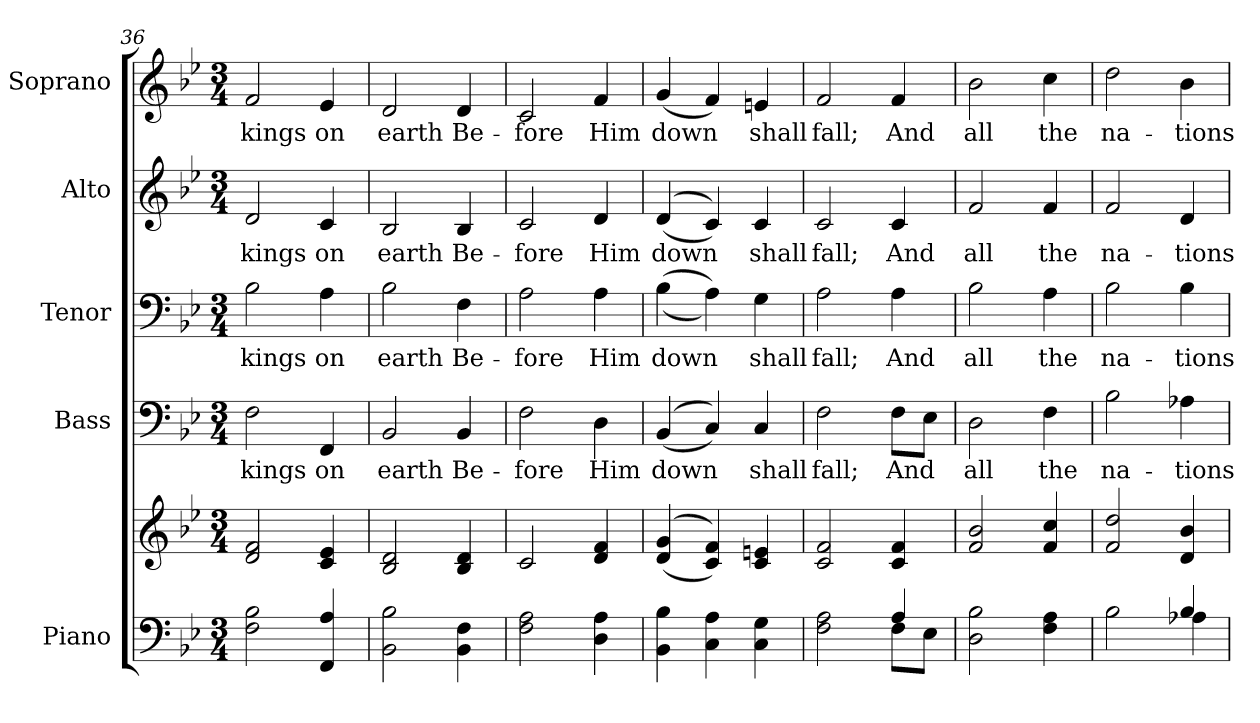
**kern	**kern	**kern	**text	**kern	**text	**kern	**text	**kern	**text
*part5	*part5	*part4	*part4	*part3	*part3	*part2	*part2	*part1	*part1
*staff6	*staff5	*staff4	*staff4	*staff3	*staff3	*staff2	*staff2	*staff1	*staff1
*I"Piano	*	*I"Bass	*	*I"Tenor	*	*I"Alto	*	*I"Soprano	*
*I'Pno.	*	*I'B.	*	*I'T.	*	*I'A.	*	*I'S.	*
*clefF4	*clefG2	*clefF4	*	*clefF4	*	*clefG2	*	*clefG2	*
*k[b-e-]	*k[b-e-]	*k[b-e-]	*	*k[b-e-]	*	*k[b-e-]	*	*k[b-e-]	*
*B-:	*B-:	*B-:	*	*B-:	*	*B-:	*	*B-:	*
*M3/4	*M3/4	*M3/4	*	*M3/4	*	*M3/4	*	*M3/4	*
=36	=36	=36	=36	=36	=36	=36	=36	=36	=36
!	!	!	!LO:LY:b:color=#000000	!	!	!	!	!	!
!	!	!	!	!	!LO:LY:b:color=#000000	!	!	!	!
!	!	!	!	!	!	!	!LO:LY:b:color=#000000	!	!
!	!	!	!	!	!	!	!	!	!LO:LY:b:color=#000000
2Fi\ 2B-i	2di/ 2fi	2Fi\	kings	2B-i\	kings	2di/	kings	2fi/	kings
!	!	!	!LO:LY:b:color=#000000	!	!	!	!	!	!
!	!	!	!	!	!LO:LY:b:color=#000000	!	!	!	!
!	!	!	!	!	!	!	!LO:LY:b:color=#000000	!	!
!	!	!	!	!	!	!	!	!	!LO:LY:b:color=#000000
4FFi/ 4Ai	4ci/ 4e-i	4FFi/	on	4Ai\	on	4ci/	on	4e-i/	on
=37	=37	=37	=37	=37	=37	=37	=37	=37	=37
!	!	!	!LO:LY:b:color=#000000	!	!	!	!	!	!
!	!	!	!	!	!LO:LY:b:color=#000000	!	!	!	!
!	!	!	!	!	!	!	!LO:LY:b:color=#000000	!	!
!	!	!	!	!	!	!	!	!	!LO:LY:b:color=#000000
2BB-i\ 2B-i	2B-i/ 2di	2BB-i/	earth	2B-i\	earth	2B-i/	earth	2di/	earth
!	!	!	!LO:LY:b:color=#000000	!	!	!	!	!	!
!	!	!	!	!	!LO:LY:b:color=#000000	!	!	!	!
!	!	!	!	!	!	!	!LO:LY:b:color=#000000	!	!
!	!	!	!	!	!	!	!	!	!LO:LY:b:color=#000000
4BB-i\ 4Fi	4B-i/ 4di	4BB-i/	Be-	4Fi\	Be-	4B-i/	Be-	4di/	Be-
!!LO:LB:g=z
=38	=38	=38	=38	=38	=38	=38	=38	=38	=38
!	!	!	!LO:LY:b:color=#000000	!	!	!	!	!	!
!	!	!	!	!	!LO:LY:b:color=#000000	!	!	!	!
!	!	!	!	!	!	!	!LO:LY:b:color=#000000	!	!
!	!	!	!	!	!	!	!	!	!LO:LY:b:color=#000000
2Fi\ 2Ai	2ci/	2Fi\	-fore	2Ai\	-fore	2ci/	-fore	2ci/	-fore
!	!	!	!LO:LY:b:color=#000000	!	!	!	!	!	!
!	!	!	!	!	!LO:LY:b:color=#000000	!	!	!	!
!	!	!	!	!	!	!	!LO:LY:b:color=#000000	!	!
!	!	!	!	!	!	!	!	!	!LO:LY:b:color=#000000
4Di\ 4Ai	4di/ 4fi	4Di\	Him	4Ai\	Him	4di/	Him	4fi/	Him
=39	=39	=39	=39	=39	=39	=39	=39	=39	=39
!	!	!	!LO:LY:b:color=#000000	!	!	!	!	!	!
!	!	!	!	!	!LO:LY:b:color=#000000	!	!	!	!
!	!	!	!	!	!	!	!LO:LY:b:color=#000000	!	!
!	!	!	!	!	!	!	!	!	!LO:LY:b:color=#000000
4BB-i\ 4B-i	((4di/ 4gi	((4BB-i/	down	((4B-i\	down	((4di/	down	(4gi/	down
4Ci\ 4Ai	4ci/ 4fi))	4Ci/))	.	4Ai\))	.	4ci/))	.	4fi/)	.
!	!	!	!LO:LY:b:color=#000000	!	!	!	!	!	!
!	!	!	!	!	!LO:LY:b:color=#000000	!	!	!	!
!	!	!	!	!	!	!	!LO:LY:b:color=#000000	!	!
!	!	!	!	!	!	!	!	!	!LO:LY:b:color=#000000
4Ci\ 4Gi	4ci/ 4eni	4Ci/	shall	4Gi\	shall	4ci/	shall	4eni/	shall
=40	=40	=40	=40	=40	=40	=40	=40	=40	=40
*^	*	*	*	*	*	*	*	*	*
!	!	!	!	!LO:LY:b:color=#000000	!	!	!	!	!	!
!	!	!	!	!	!	!LO:LY:b:color=#000000	!	!	!	!
!	!	!	!	!	!	!	!	!LO:LY:b:color=#000000	!	!
!	!	!	!	!	!	!	!	!	!	!LO:LY:b:color=#000000
2Fi\ 2Ai	2ryy	2ci/ 2fi	2Fi\	fall;	2Ai\	fall;	2ci/	fall;	2fi/	fall;
!	!	!	!	!LO:LY:b:color=#000000	!	!	!	!	!	!
!	!	!	!	!	!	!LO:LY:b:color=#000000	!	!	!	!
!	!	!	!	!	!	!	!	!LO:LY:b:color=#000000	!	!
!	!	!	!	!	!	!	!	!	!	!LO:LY:b:color=#000000
4Ai/	8Fi\L	4ci/ 4fi	8Fi\L	And	4Ai\	And	4ci/	And	4fi/	And
.	8E-i\J	.	8E-i\J	.	.	.	.	.	.	.
*v	*v	*	*	*	*	*	*	*	*	*
=41	=41	=41	=41	=41	=41	=41	=41	=41	=41
*^	*	*	*	*	*	*	*	*	*
!	!	!	!	!LO:LY:b:color=#000000	!	!	!	!	!	!
*v	*v	*	*	*	*	*	*	*	*	*
*^	*	*	*	*	*	*	*	*	*
!	!	!	!	!	!	!LO:LY:b:color=#000000	!	!	!	!
*v	*v	*	*	*	*	*	*	*	*	*
*^	*	*	*	*	*	*	*	*	*
!	!	!	!	!	!	!	!	!LO:LY:b:color=#000000	!	!
*v	*v	*	*	*	*	*	*	*	*	*
*^	*	*	*	*	*	*	*	*	*
!	!	!	!	!	!	!	!	!	!	!LO:LY:b:color=#000000
*v	*v	*	*	*	*	*	*	*	*	*
2Di\ 2B-i	2fi/ 2b-i	2Di\	all	2B-i\	all	2fi/	all	2b-i\	all
!	!	!	!LO:LY:b:color=#000000	!	!	!	!	!	!
!	!	!	!	!	!LO:LY:b:color=#000000	!	!	!	!
!	!	!	!	!	!	!	!LO:LY:b:color=#000000	!	!
!	!	!	!	!	!	!	!	!	!LO:LY:b:color=#000000
4Fi\ 4Ai	4fi/ 4cci	4Fi\	the	4Ai\	the	4fi/	the	4cci\	the
!!LO:PB:g=z
=42	=42	=42	=42	=42	=42	=42	=42	=42	=42
*^	*	*	*	*	*	*	*	*	*
!	!	!	!	!LO:LY:b:color=#000000	!	!	!	!	!	!
!	!	!	!	!	!	!LO:LY:b:color=#000000	!	!	!	!
!	!	!	!	!	!	!	!	!LO:LY:b:color=#000000	!	!
!	!	!	!	!	!	!	!	!	!	!LO:LY:b:color=#000000
2B-i\	2ryy	2fi/ 2ddi	2B-i\	na-	2B-i\	na-	2fi/	na-	2ddi\	na-
!	!	!	!	!LO:LY:b:color=#000000	!	!	!	!	!	!
!	!	!	!	!	!	!LO:LY:b:color=#000000	!	!	!	!
!	!	!	!	!	!	!	!	!LO:LY:b:color=#000000	!	!
!	!	!	!	!	!	!	!	!	!	!LO:LY:b:color=#000000
4B-i/	4A-Xi\	4di/ 4b-i	4A-Xi\	-tions	4B-i\	-tions	4di/	-tions	4b-i\	-tions
*v	*v	*	*	*	*	*	*	*	*	*
=	=	=	=	=	=	=	=	=	=
*-	*-	*-	*-	*-	*-	*-	*-	*-	*-
